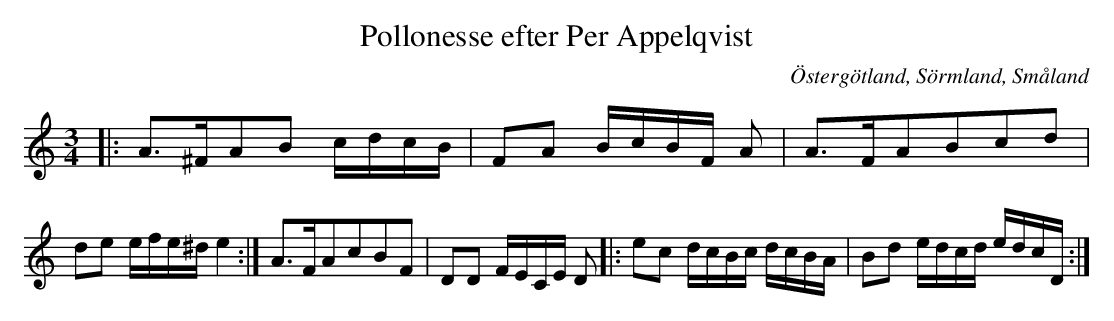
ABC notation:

X:1
T:Pollonesse efter Per Appelqvist
O:Östergötland, Sörmland, Småland
M:3/4
L:1/8
K:Notboken finns hos Södermanlands Spelmansförbund och är digitalt publicerad. Den har försetts med nummer 12.
|: A>^FAB c/2d/2c/2B/2| FA B/2c/2B/2F/2 A | A>FABcd | de e/2f/2e/2^d/2 e2:| A>FAcBF | DD F/2E/2C/2E/2 D |: ec d/2c/2B/2c/2 d/2c/2B/2A/2 | Bd e/2d/2c/2d/2 e/2d/2c/2D/2:|
